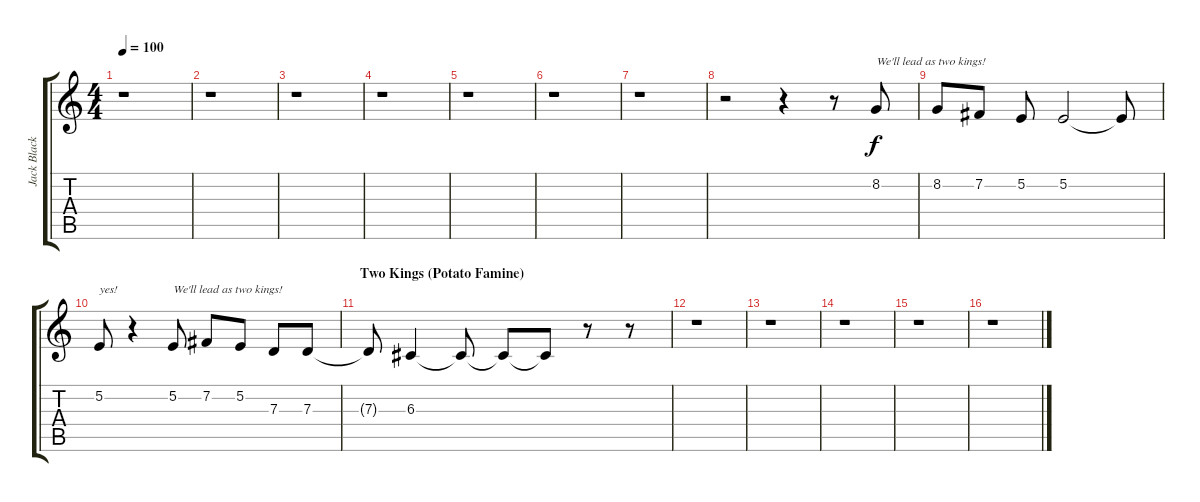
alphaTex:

\track ("Jack Black (Lead Vocals)" "Jack Black") {instrument clarinet}
\staff {score tabs}
\tuning (E4 B3 G3 D3 A2 E2) {hide}
\ts (4 4)
\tempo 100
\clef g2
\ks c
r.1{dy f} |
r.1 |
r.1 |
r.1 |
r.1 |
r.1 |
r.1 |
r.2 r.4 r.8 8.2.8{txt "We'll lead as two kings!"} |
8.2.8 7.2.8 5.2.8 5.2.2 5.2{t}.8 |
5.2.8{txt "yes!"} r.4 5.2.8{txt "We'll lead as two kings!"} 7.2.8 5.2.8 7.3.8 7.3.8 |
\section ("" "Two Kings (Potato Famine)")
7.3{t}.8 6.3.4 6.3{t}.8 6.3{t}.8 6.3{t}.8 r.8 r.8 |
r.1 |
r.1 |
r.1 |
r.1 |
r.1
